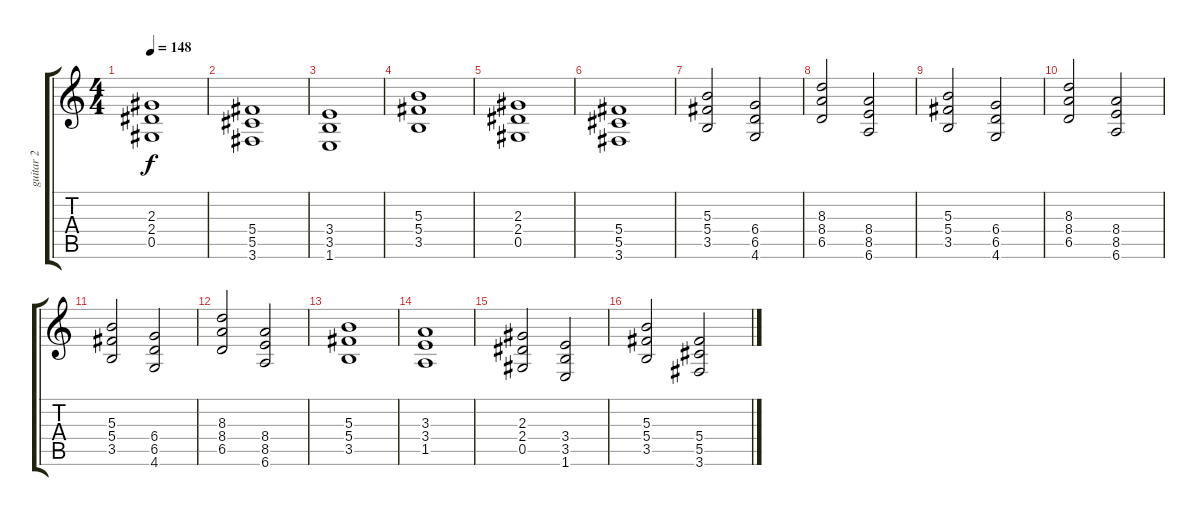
\track ("guitar 2" "guitar 2") {instrument distortionguitar}
\staff {score tabs}
\tuning (Eb4 Bb3 Gb3 Db3 Ab2 Eb2) {hide}
\ts (4 4)
\tempo 148
\clef g2
\ks c
(2.3 2.4 0.5).1{dy f} |
(5.4 5.5 3.6).1 |
(3.4 3.5 1.6).1 |
(5.3 5.4 3.5).1 |
(2.3 2.4 0.5).1 |
(5.4 5.5 3.6).1 |
(5.3 5.4 3.5).2 (6.4 6.5 4.6).2 |
(8.3 8.4 6.5).2 (8.4 8.5 6.6).2 |
(5.3 5.4 3.5).2 (6.4 6.5 4.6).2 |
(8.3 8.4 6.5).2 (8.4 8.5 6.6).2 |
(5.3 5.4 3.5).2 (6.4 6.5 4.6).2 |
(8.3 8.4 6.5).2 (8.4 8.5 6.6).2 |
(5.3 5.4 3.5).1 |
(3.3 3.4 1.5).1 |
(2.3 2.4 0.5).2 (3.4 3.5 1.6).2 |
(5.3 5.4 3.5).2 (5.4 5.5 3.6).2
